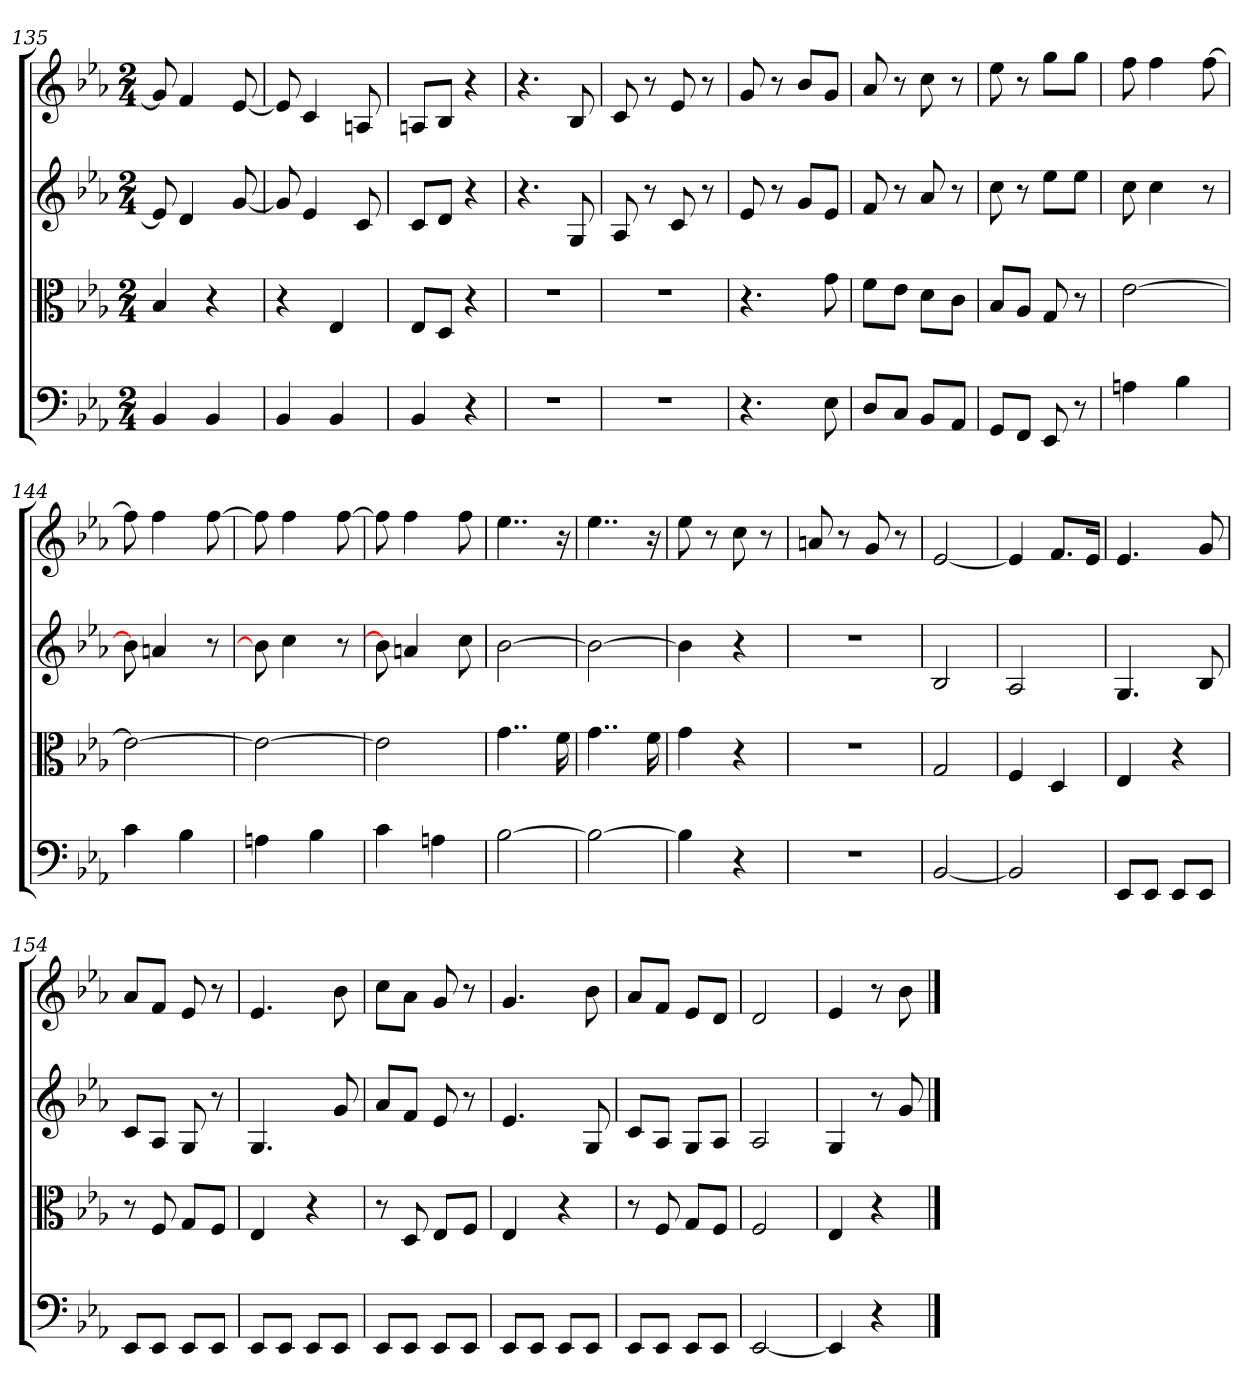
**kern	**kern	**kern	**kern
*part4	*part3	*part2	*part1
*staff4	*staff3	*staff2	*staff1
*clefF4	*clefC3	*clefG2	*clefG2
*k[b-e-a-]	*k[b-e-a-]	*k[b-e-a-]	*k[b-e-a-]
*E-:	*E-:	*E-:	*E-:
*M2/4	*M2/4	*M2/4	*M2/4
=135	=135	=135	=135
4BB-	4B-	8e-]	8g]
.	.	4d	4f
4BB-	4r	.	.
.	.	[8g	[8e-
=136	=136	=136	=136
4BB-	4r	8g]	8e-]
.	.	4e-	4c
4BB-	4E-	.	.
.	.	8c	8An
=137	=137	=137	=137
4BB-	8E-/L	8c/L	8An/L
.	8D/J	8d/J	8B-/J
4r	4r	4r	4r
=138	=138	=138	=138
2r	2r	4.r	4.r
.	.	8G	8B-
=139	=139	=139	=139
2r	2r	8A-	8c
.	.	8r	8r
.	.	8c	8e-
.	.	8r	8r
=140	=140	=140	=140
4.r	4.r	8e-	8g
.	.	8r	8r
.	.	8g/L	8b-/L
8E-	8g	8e-/J	8g/J
=141	=141	=141	=141
8D/L	8f\L	8f	8a-
8C/J	8e-\J	8r	8r
8BB-/L	8d\L	8a-	8cc
8AA-/J	8c\J	8r	8r
=142	=142	=142	=142
8GG/L	8B-/L	8cc	8ee-
8FF/J	8A-/J	8r	8r
8EE-	8G	8ee-\L	8gg\L
8r	8r	8ee-\J	8gg\J
=143	=143	=143	=143
4An	[2e-	8cc	8ff
.	.	4cc	4ff
4B-	.	.	.
.	.	8r	[8ff
=144	=144	=144	=144
4c	2e-_	8b-]	8ff]
.	.	4an	4ff
4B-	.	.	.
.	.	8r	[8ff
=145	=145	=145	=145
4An	2e-_	8b-]	8ff]
.	.	4cc	4ff
4B-	.	.	.
.	.	8r	[8ff
=146	=146	=146	=146
4c	2e-]	8b-]	8ff]
.	.	4an	4ff
4An	.	.	.
.	.	8cc	8ff
=147	=147	=147	=147
[2B-	4..g	[2b-	4..ee-
.	16f	.	16r
=148	=148	=148	=148
2B-_	4..g	2b-_	4..ee-
.	16f	.	16r
=149	=149	=149	=149
4B-]	4g	4b-]	8ee-
.	.	.	8r
4r	4r	4r	8cc
.	.	.	8r
=150	=150	=150	=150
2r	2r	2r	8an
.	.	.	8r
.	.	.	8g
.	.	.	8r
=151	=151	=151	=151
[2BB-	2G	2B-	[2e-
=152	=152	=152	=152
2BB-]	4F	2A-	4e-]
.	4D	.	8.f/L
.	.	.	16e-/Jk
=153	=153	=153	=153
8EE-/L	4E-	4.G	4.e-
8EE-/J	.	.	.
8EE-/L	4r	.	.
8EE-/J	.	8B-	8g
=154	=154	=154	=154
8EE-/L	8r	8c/L	8a-/L
8EE-/J	8F	8A-/J	8f/J
8EE-/L	8G/L	8G	8e-
8EE-/J	8F/J	8r	8r
=155	=155	=155	=155
8EE-/L	4E-	4.G	4.e-
8EE-/J	.	.	.
8EE-/L	4r	.	.
8EE-/J	.	8g	8b-
=156	=156	=156	=156
8EE-/L	8r	8a-/L	8cc\L
8EE-/J	8D	8f/J	8a-\J
8EE-/L	8E-/L	8e-	8g
8EE-/J	8F/J	8r	8r
=157	=157	=157	=157
8EE-/L	4E-	4.e-	4.g
8EE-/J	.	.	.
8EE-/L	4r	.	.
8EE-/J	.	8G	8b-
=158	=158	=158	=158
8EE-/L	8r	8c/L	8a-/L
8EE-/J	8F	8A-/J	8f/J
8EE-/L	8G/L	8G/L	8e-/L
8EE-/J	8F/J	8A-/J	8d/J
=159	=159	=159	=159
[2EE-	2F	2A-	2d
=160	=160	=160	=160
4EE-]	4E-	4G	4e-
4r	4r	8r	8r
.	.	8g	8b-
==	==	==	==
*-	*-	*-	*-
